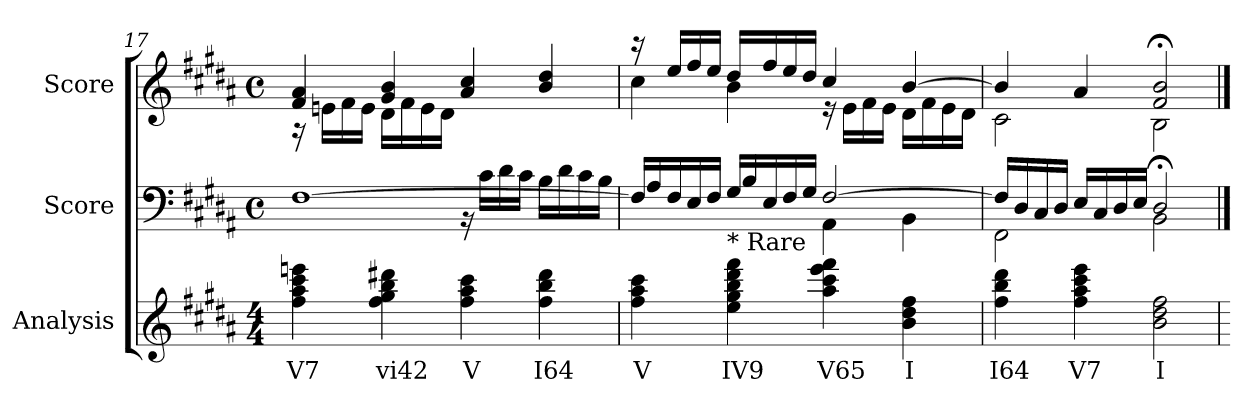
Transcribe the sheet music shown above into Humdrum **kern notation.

**kern	**text	**kern	**kern
*part3	*part3	*part2	*part1
*staff3	*staff3	*staff2	*staff1
*I"Analysis	*	*I"Score	*I"Score
!!LO:LB:g=z
*	*	*clefF4	*clefG2
*k[f#c#g#d#a#]	*	*k[f#c#g#d#a#]	*k[f#c#g#d#a#]
*M4/4	*	*M4/4	*M4/4
*	*	*met(c)	*met(c)
=17	=17	=17	=17
*	*	*^	*^
4ff# 4aa# 4ccc# 4eeen	V7	[1F#	2ryy	4f#/ 4a#/	16r
.	.	.	.	.	16en\LL
.	.	.	.	.	16f#\
.	.	.	.	.	16e\JJ
4ff# 4gg# 4bb 4ddd#X	vi42	.	.	4g#/ 4b/	16d#\LL
.	.	.	.	.	16f#\
.	.	.	.	.	16e\
.	.	.	.	.	16d#\JJ
4ff# 4aa# 4ccc#	V	.	16r	4a#/ 4cc#/	2ryy
.	.	.	16c#\LL	.	.
.	.	.	16d#\	.	.
.	.	.	16c#\JJ	.	.
4ff# 4bb 4ddd#	I64	.	16B\LL	4b/ 4dd#/	.
.	.	.	16d#\	.	.
.	.	.	16c#\	.	.
.	.	.	16B\JJ	.	.
=18	=18	=18	=18	=18	=18
4ff# 4aa# 4ccc#	V	16F#/LL]	4A#/	16r	4cc#\
.	.	16F#/	.	16ee/LL	.
.	.	16E/	.	16ff#/	.
.	.	16F#/JJ	.	16ee/JJ	.
!LO:TX:t=* Rare	!	!	!	!	!
4ee 4gg# 4bb 4ddd# 4fff#	IV9	16G#/LL	4B/	16dd#/LL	4b\
.	.	16E/	.	16ff#/	.
.	.	16F#/	.	16ee/	.
.	.	16G#/JJ	.	16dd#/JJ	.
4aa# 4ccc# 4eee 4fff#	V65	[2F#/	4AA#\	4cc#/	16r
.	.	.	.	.	16e\LL
.	.	.	.	.	16f#\
.	.	.	.	.	16e\JJ
4b 4dd# 4ff#	I	.	4BB\	[4b/	16d#\LL
.	.	.	.	.	16f#\
.	.	.	.	.	16e\
.	.	.	.	.	16d#\JJ
=19	=19	=19	=19	=19	=19
4ff# 4bb 4ddd#	I64	16F#/LL]	2FF#\	4b/]	2c#\
.	.	16D#/	.	.	.
.	.	16C#/	.	.	.
.	.	16D#/JJ	.	.	.
4ff# 4aa# 4ccc# 4eee	V7	16E/LL	.	4a#/	.
.	.	16C#/	.	.	.
.	.	16D#/	.	.	.
.	.	16E/JJ	.	.	.
2b 2dd# 2ff#	I	2D#;/	2BB\	2f#/;< 2b/;<	2B\
*	*	*v	*v	*	*
*	*	*	*v	*v
=	==	==	==
*-	*-	*-	*-
